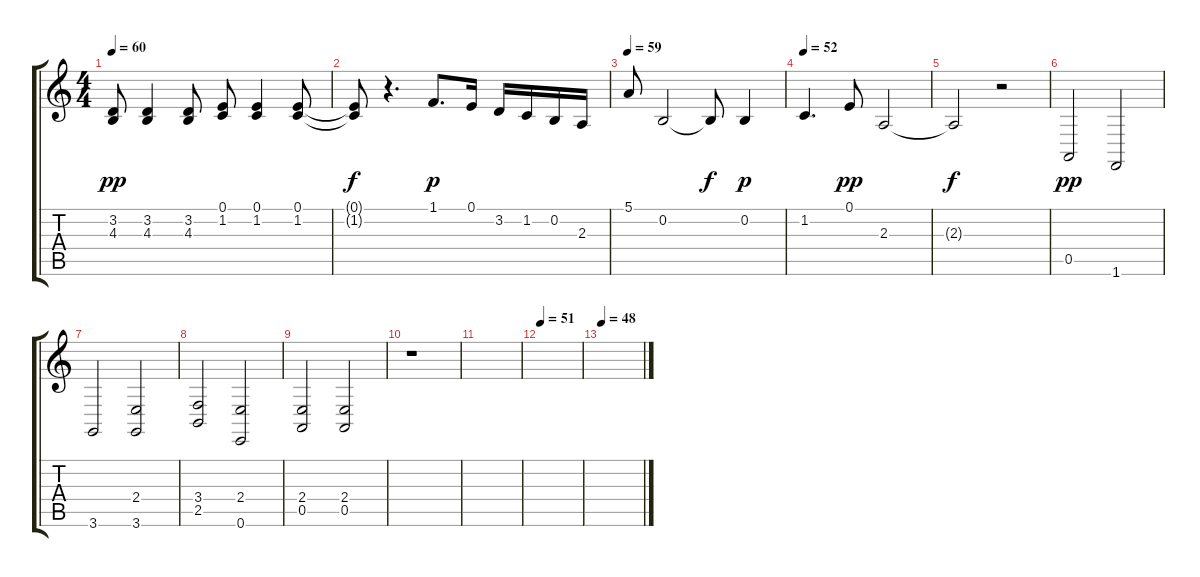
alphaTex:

\track "" {instrument clarinet}
\staff {score tabs}
\tuning (E4 B3 G3 D3 A2 E2) {hide}
\ts (4 4)
\tempo 60
\clef g2
\ks c
(3.2 4.3).8{dy pp} (3.2 4.3).4 (3.2 4.3).8 (0.1 1.2).8 (0.1 1.2).4 (0.1 1.2).8 |
(0.1{t} 1.2{t}).8{dy f} r.4{d} 1.1.8{d dy p} 0.1.16 3.2.16 1.2.16 0.2.16 2.3.16 |
\tempo 59
5.1.8 0.2.2 0.2{t}.8{dy f} 0.2.4{dy p} |
\tempo 52
1.2.4{d} 0.1.8{dy pp} 2.3.2 |
2.3{t}.2{dy f} r.2 |
0.5.2{dy pp} 1.6.2 |
3.6.2 (2.4 3.6).2 |
(3.4 2.5).2 (2.4 0.6).2 |
(2.4 0.5).2 (2.4 0.5).2 |
r.1 |
|
\tempo 51
|
\tempo 48
